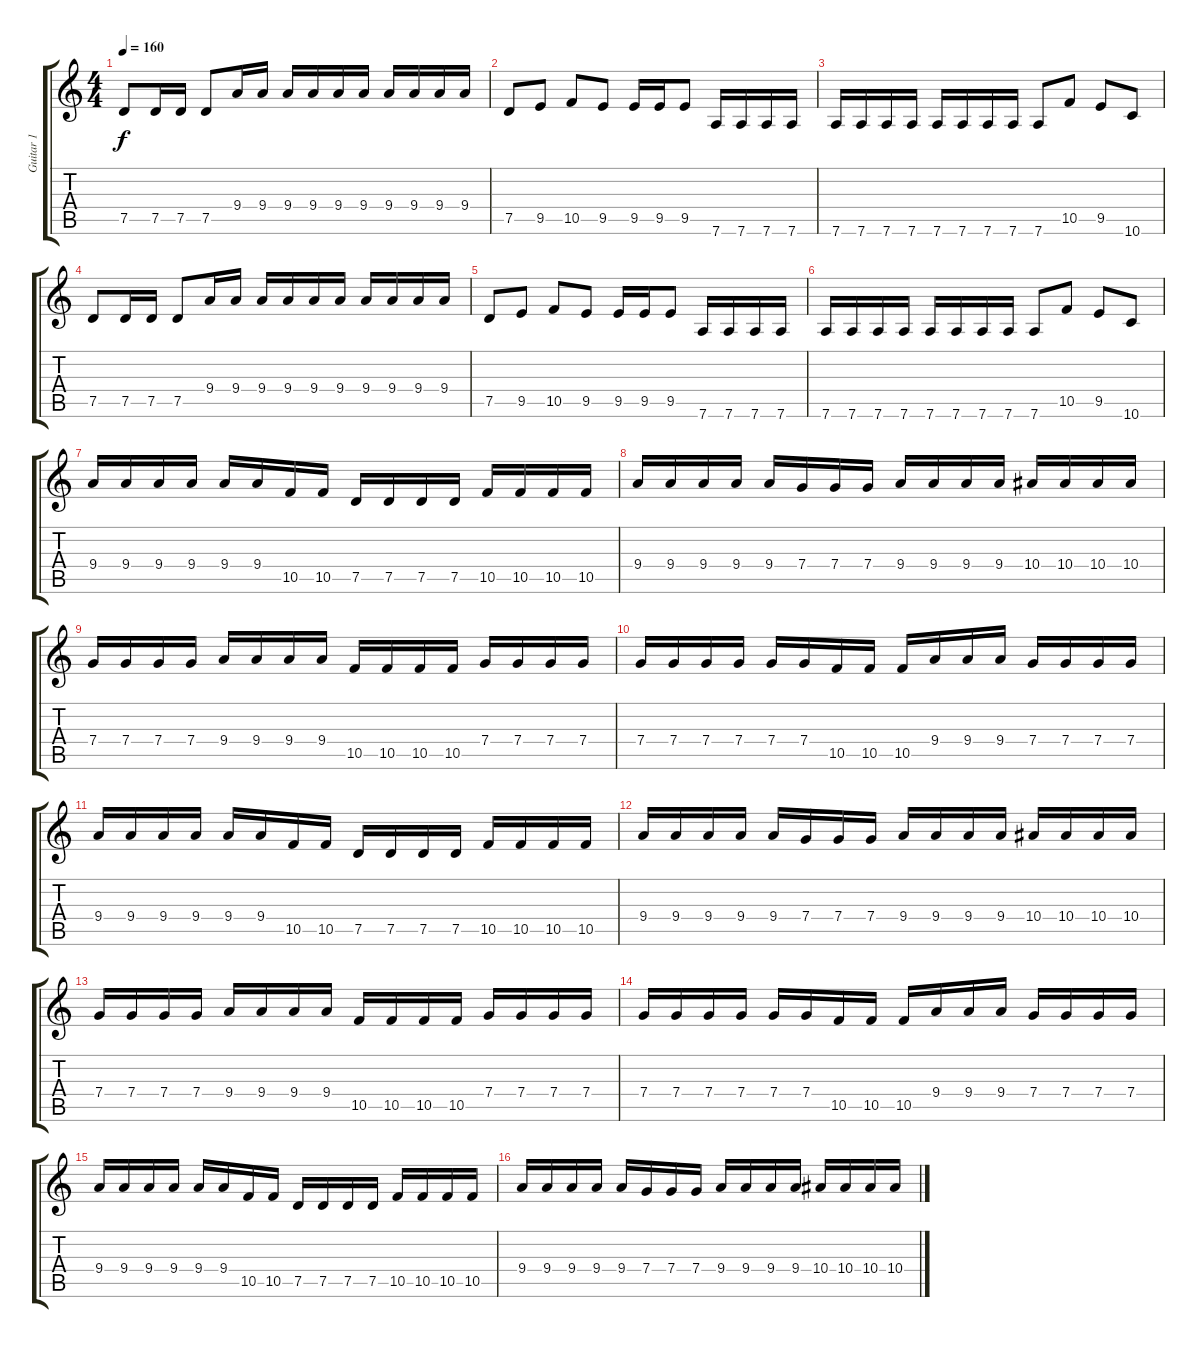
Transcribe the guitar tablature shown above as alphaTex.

\track ("Guitar 1" "Guitar 1") {instrument distortionguitar}
\staff {score tabs}
\tuning (D4 A3 F3 C3 G2 D2) {hide}
\ts (4 4)
\tempo 160
\clef g2
\ks c
7.5.8{dy f} 7.5.16 7.5.16 7.5.8 9.4.16 9.4.16 9.4.16 9.4.16 9.4.16 9.4.16 9.4.16 9.4.16 9.4.16 9.4.16 |
7.5.8 9.5.8 10.5.8 9.5.8 9.5.16 9.5.16 9.5.8 7.6.16 7.6.16 7.6.16 7.6.16 |
7.6.16 7.6.16 7.6.16 7.6.16 7.6.16 7.6.16 7.6.16 7.6.16 7.6.8 10.5.8 9.5.8 10.6.8 |
7.5.8 7.5.16 7.5.16 7.5.8 9.4.16 9.4.16 9.4.16 9.4.16 9.4.16 9.4.16 9.4.16 9.4.16 9.4.16 9.4.16 |
7.5.8 9.5.8 10.5.8 9.5.8 9.5.16 9.5.16 9.5.8 7.6.16 7.6.16 7.6.16 7.6.16 |
7.6.16 7.6.16 7.6.16 7.6.16 7.6.16 7.6.16 7.6.16 7.6.16 7.6.8 10.5.8 9.5.8 10.6.8 |
9.4.16 9.4.16 9.4.16 9.4.16 9.4.16 9.4.16 10.5.16 10.5.16 7.5.16 7.5.16 7.5.16 7.5.16 10.5.16 10.5.16 10.5.16 10.5.16 |
9.4.16 9.4.16 9.4.16 9.4.16 9.4.16 7.4.16 7.4.16 7.4.16 9.4.16 9.4.16 9.4.16 9.4.16 10.4.16 10.4.16 10.4.16 10.4.16 |
7.4.16 7.4.16 7.4.16 7.4.16 9.4.16 9.4.16 9.4.16 9.4.16 10.5.16 10.5.16 10.5.16 10.5.16 7.4.16 7.4.16 7.4.16 7.4.16 |
7.4.16 7.4.16 7.4.16 7.4.16 7.4.16 7.4.16 10.5.16 10.5.16 10.5.16 9.4.16 9.4.16 9.4.16 7.4.16 7.4.16 7.4.16 7.4.16 |
9.4.16 9.4.16 9.4.16 9.4.16 9.4.16 9.4.16 10.5.16 10.5.16 7.5.16 7.5.16 7.5.16 7.5.16 10.5.16 10.5.16 10.5.16 10.5.16 |
9.4.16 9.4.16 9.4.16 9.4.16 9.4.16 7.4.16 7.4.16 7.4.16 9.4.16 9.4.16 9.4.16 9.4.16 10.4.16 10.4.16 10.4.16 10.4.16 |
7.4.16 7.4.16 7.4.16 7.4.16 9.4.16 9.4.16 9.4.16 9.4.16 10.5.16 10.5.16 10.5.16 10.5.16 7.4.16 7.4.16 7.4.16 7.4.16 |
7.4.16 7.4.16 7.4.16 7.4.16 7.4.16 7.4.16 10.5.16 10.5.16 10.5.16 9.4.16 9.4.16 9.4.16 7.4.16 7.4.16 7.4.16 7.4.16 |
9.4.16 9.4.16 9.4.16 9.4.16 9.4.16 9.4.16 10.5.16 10.5.16 7.5.16 7.5.16 7.5.16 7.5.16 10.5.16 10.5.16 10.5.16 10.5.16 |
9.4.16 9.4.16 9.4.16 9.4.16 9.4.16 7.4.16 7.4.16 7.4.16 9.4.16 9.4.16 9.4.16 9.4.16 10.4.16 10.4.16 10.4.16 10.4.16
